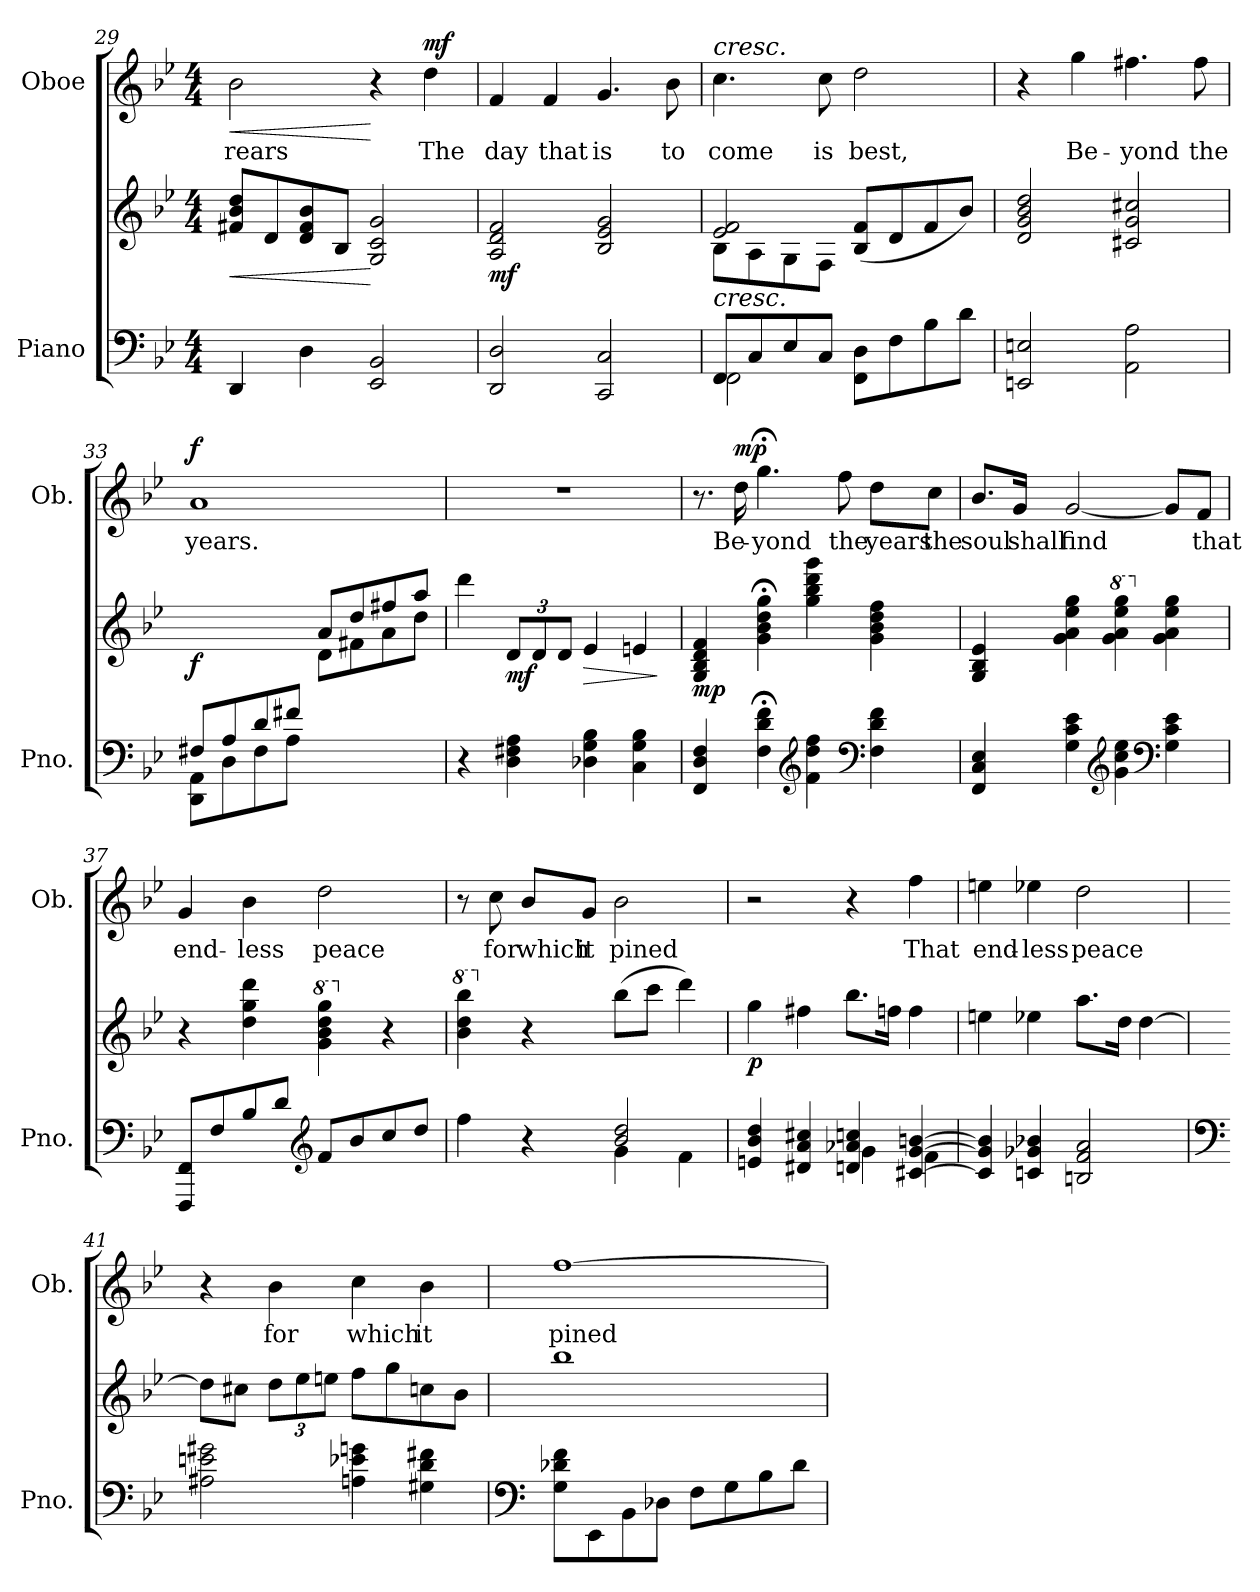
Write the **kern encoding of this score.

**kern	**kern	**dynam	**kern	**text	**dynam
*part2	*part2	*part2	*part1	*part1	*part1
*staff3	*staff2	*staff2/3	*staff1	*staff1	*staff1
*I"Piano	*	*	*I"Oboe	*	*
*I'Pno.	*	*	*I'Ob.	*	*
*clefF4	*clefG2	*	*clefG2	*	*
*k[b-e-]	*k[b-e-]	*	*k[b-e-]	*	*
*M4/4	*M4/4	*	*M4/4	*	*
=29	=29	=29	=29	=29	=29
!	!	!LO:HP:b	!	!LO:LY:b	!LO:HP:b
4DD/	8f#X/ 8b-/ 8dd/L	<	2b-\	-rears	<
.	8d/	.	.	.	.
4D\	8d/ 8f#/ 8b-/	.	.	.	.
.	8B-/J	.	.	.	.
2EE-/ 2BB-/	2G/ 2c/ 2g/	[	4r	.	[
!	!	!	!	!LO:LY:b	!LO:DY:a
.	.	.	4dd\	The	mf
=30	=30	=30	=30	=30	=30
!	!	!LO:DY:b	!	!LO:LY:b	!
2DD/ 2D/	2A/ 2d/ 2f/	mf	4f/	day	.
!	!	!	!	!LO:LY:b	!
.	.	.	4f/	that	.
!	!	!	!	!LO:LY:b	!
2CC/ 2C/	2B-/ 2e-/ 2g/	.	4.g/	is	.
!	!	!	!	!LO:LY:b	!
.	.	.	8b-\	to	.
!!LO:LB:g=z
=31	=31	=31	=31	=31	=31
*^	*^	*	*	*	*
!	!	!	!	!	!LO:TX:a:i:t=cresc.	!	!
!	!	!LO:TX:b:i:t=cresc.	!	!	!	!	!
!	!	!	!	!	!	!LO:LY:b	!
8FF/L	2FF\	2e-/ 2f/	8B-\L	.	4.cc\	come	.
8C/	.	.	8A\	.	.	.	.
8E-/	.	.	8G\	.	.	.	.
!	!	!	!	!	!	!LO:LY:b	!
8C/J	.	.	8F\J	.	8cc\	is	.
!	!	!	!	!	!	!LO:LY:b	!
8FF\ 8D\L	2ryy	(8B-/ 8f/L	2ryy	.	2dd\	best,	.
8F\	.	8d/	.	.	.	.	.
8B-\	.	8f/	.	.	.	.	.
8d\J	.	8b-/J)	.	.	.	.	.
*v	*v	*	*	*	*	*	*
*	*v	*v	*	*	*	*
=32	=32	=32	=32	=32	=32
2EEn/ 2En/	2d/ 2g/ 2b-/ 2dd/	.	4r	.	.
!	!	!	!	!LO:LY:b	!
.	.	.	4gg\	Be-	.
!	!	!	!	!LO:LY:b	!
2AA\ 2A\	2c#X/ 2g/ 2cc#X/	.	4.ff#X\	-yond	.
!	!	!	!	!LO:LY:b	!
.	.	.	8ff#\	the	.
=33	=33	=33	=33	=33	=33
*^	*^	*	*	*	*
!	!	!	!	!LO:DY:b	!	!LO:LY:b	!LO:DY:a
(>8F#X/L	8DD\ 8AA\L	2ryy	2ryy	f	1a	years.	f
8A/	8D\	.	.	.	.	.	.
8d/	8F#\	.	.	.	.	.	.
8f#X/J	8A\J	.	.	.	.	.	.
2ryy	2ryy	8a/L	8d\L	.	.	.	.
.	.	8dd/	8f#X\	.	.	.	.
.	.	8ff#X/	8a\	.	.	.	.
.	.	8aa/J)	8dd\J	.	.	.	.
*v	*v	*	*	*	*	*	*
*	*v	*v	*	*	*	*
=34	=34	=34	=34	=34	=34
4r	4ddd\	.	1r	.	.
*	*Xbrackettup	*	*	*	*
!	!	!LO:DY:b	!	!	!
4D\ 4F#X\ 4A\	12d/L	mf	.	.	.
.	12d/	.	.	.	.
.	12d/J	.	.	.	.
!	!	!LO:HP:b	!	!	!
4D-X\ 4G\ 4B-\	4e-/	>	.	.	.
4C\ 4G\ 4B-\	4en/	.	.	.	.
.	.	]	.	.	.
!!LO:PB:g=z
=35	=35	=35	=35	=35	=35
!	!	!LO:DY:b	!	!	!
4FF/ 4D/ 4F/	4G/ 4B-/ 4d/ 4f/	mp	8.r	.	.
!	!	!	!	!LO:LY:b	!LO:DY:a
.	.	.	16dd\	Be-	mp
!	!	!	!	!LO:LY:b	!
4F\;< 4d\;< 4f\;<	4g\;< 4b-\;< 4dd\;< 4gg\;<	.	4.gg;<\	-yond	.
*clefG2	*	*	*	*	*
4f\ 4dd\ 4ff\	4gg\ 4bb-\ 4ddd\ 4ggg\	.	.	.	.
!	!	!	!	!LO:LY:b	!
.	.	.	8ff\	the	.
*clefF4	*	*	*	*	*
!	!	!	!	!LO:LY:b	!
4F\ 4d\ 4f\	4g\ 4b-\ 4dd\ 4ff\	.	8dd\L	years	.
!	!	!	!	!LO:LY:b	!
.	.	.	8cc\J	the	.
=36	=36	=36	=36	=36	=36
!	!	!	!	!LO:LY:b	!
4FF/ 4C/ 4E-/	4G/ 4B-/ 4e-/	.	8.b-/L	soul	.
!	!	!	!	!LO:LY:b	!
.	.	.	16g/Jk	shall	.
!	!	!	!	!LO:LY:b	!
4G\ 4c\ 4e-\	4g\ 4a\ 4ee-\ 4gg\	.	[2g/	find	.
*clefG2	*	*	*	*	*
*	*8va	*	*	*	*
4g\ 4cc\ 4ee-\	4gg\ 4aa\ 4eee-\ 4ggg\	.	.	.	.
*clefF4	*	*	*	*	*
*	*X8va	*	*	*	*
4G\ 4c\ 4e-\	4g\ 4a\ 4ee-\ 4gg\	.	8g/L]	.	.
!	!	!	!	!LO:LY:b	!
.	.	.	8f/J	that	.
=37	=37	=37	=37	=37	=37
!	!	!	!	!LO:LY:b	!
8FFF/ 8FF/L	4r	.	4g/	end-	.
8F/	.	.	.	.	.
!	!	!	!	!LO:LY:b	!
8B-/	4dd\ 4gg\ 4ddd\	.	4b-\	-less	.
8d/J	.	.	.	.	.
*clefG2	*	*	*	*	*
*	*8va	*	*	*	*
!	!	!	!	!LO:LY:b	!
8f/L	4gg\ 4bb-\ 4ddd\ 4ggg\	.	2dd\	peace	.
8b-/	.	.	.	.	.
*	*X8va	*	*	*	*
8cc/	4r	.	.	.	.
8dd/J	.	.	.	.	.
!!LO:LB:g=z
=38	=38	=38	=38	=38	=38
*^	*	*	*	*	*
*	*	*8va	*	*	*	*
4ff\	2ryy	4bb-\ 4ddd\ 4bbb-\	.	8r	.	.
!	!	!	!	!	!LO:LY:b	!
.	.	.	.	8cc\	for	.
*	*	*X8va	*	*	*	*
!	!	!	!	!	!LO:LY:b	!
4r	.	4r	.	8b-/L	which	.
!	!	!	!	!	!LO:LY:b	!
.	.	.	.	8g/J	it	.
!	!	!	!	!	!LO:LY:b	!
2b-/ 2dd/	4g\	(8bb-\L	.	2b-\	pined	.
.	.	8ccc\J	.	.	.	.
.	4f\	4ddd\)	.	.	.	.
=39	=39	=39	=39	=39	=39	=39
!	!	!	!LO:DY:b	!	!	!
4en/ 4b-/ 4dd/	2ryy	4gg\	p	2r	.	.
4d#X/ 4a/ 4cc#X/	.	4ff#X\	.	.	.	.
4dn/ 4a-X/ 4ccn/	4g\	8.bb-\L	.	4r	.	.
.	.	16ffn\Jk	.	.	.	.
!	!	!	!	!	!LO:LY:b	!
[<4c#X/ [4g/ [4bn/	4f\	4ff\	.	4ff\	That	.
=40	=40	=40	=40	=40	=40	=40
!	!	!	!	!	!LO:LY:b	!
*v	*v	*	*	*	*	*
4c#/] 4g/] 4b/]	4een\	.	4een\	end-	.
!	!	!	!	!LO:LY:b	!
4cn/ 4g-X/ 4b-X/	4ee-X\	.	4ee-X\	-less	.
!	!	!	!	!LO:LY:b	!
2Bn/ 2f/ 2a/	8.aa\L	.	2dd\	peace	.
.	16dd\Jk	.	.	.	.
.	[4dd\	.	.	.	.
=41	=41	=41	=41	=41	=41
*clefF4	*	*	*	*	*
2A#X\ 2en\ 2g#X\	8dd\L]	.	4r	.	.
.	8cc#X\J	.	.	.	.
!	!	!	!	!LO:LY:b	!
.	12dd\L	.	4b-\	for	.
.	12ee-\	.	.	.	.
.	12een\J	.	.	.	.
!	!	!	!	!LO:LY:b	!
4An\ 4e-X\ 4gn\	8ff\L	.	4cc\	which	.
.	8gg\	.	.	.	.
!	!	!	!	!LO:LY:b	!
4G#X\ 4d\ 4f#X\	8ccn\	.	4b-\	it	.
.	8b-\J	.	.	.	.
!!LO:LB:g=z
=42	=42	=42	=42	=42	=42
*clefF4	*	*	*	*	*
!	!	!	!	!LO:LY:b	!
8G\ 8d-X\ 8f\L	1bb-	.	[1ff	pined	.
8EE-\	.	.	.	.	.
8BB-\	.	.	.	.	.
8D-X\J	.	.	.	.	.
8F\L	.	.	.	.	.
8G\	.	.	.	.	.
8B-\	.	.	.	.	.
8d-\J	.	.	.	.	.
=	=	=	=	=	=
*-	*-	*-	*-	*-	*-
